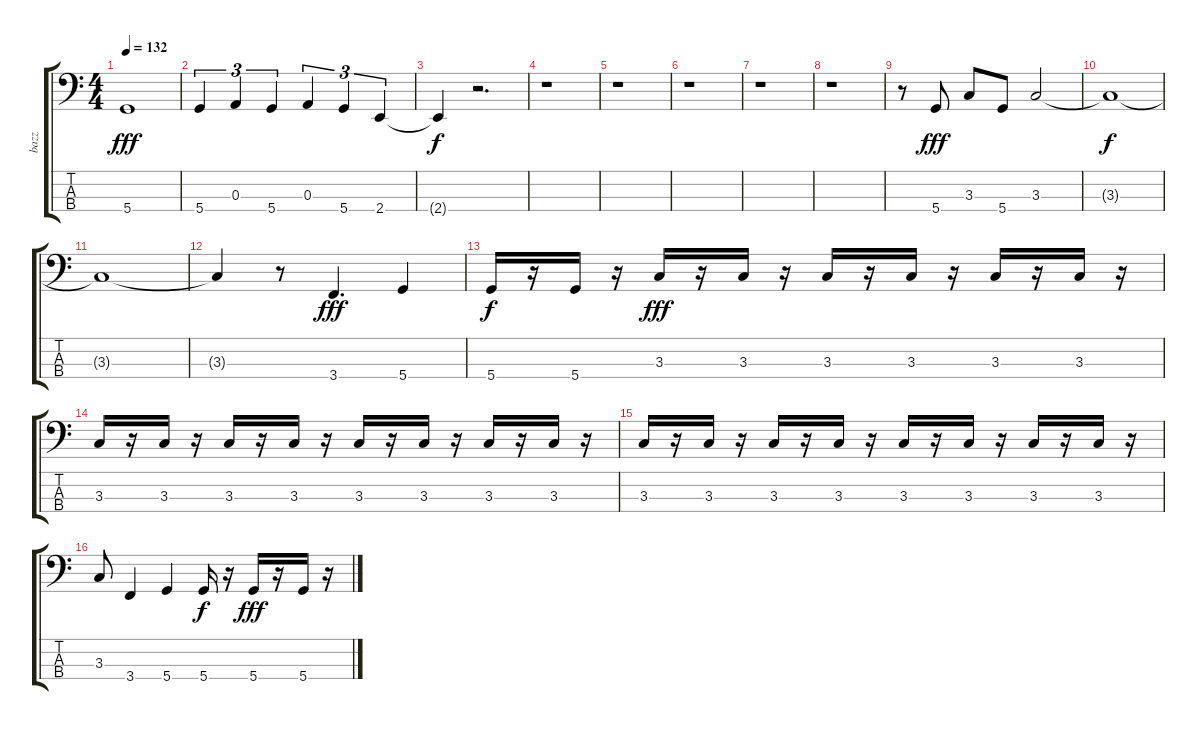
\track ("bazz" "bazz") {instrument electricbassfinger}
\staff {score tabs}
\tuning (G2 D2 A1 D1) {hide}
\ts (4 4)
\tempo 132
\clef f4
\ks c
5.4.1{dy fff} |
5.4.4{tu (3 2)} 0.3.4{tu (3 2)} 5.4.4{tu (3 2)} 0.3.4{tu (3 2)} 5.4.4{tu (3 2)} 2.4.4{tu (3 2)} |
2.4{t}.4{dy f} r.2{d} |
r.1 |
r.1 |
r.1 |
r.1 |
r.1 |
r.8 5.4.8{dy fff} 3.3.8 5.4.8 3.3.2 |
3.3{t}.1{dy f} |
3.3{t}.1 |
3.3{t}.4 r.8 3.4.4{d dy fff} 5.4.4 |
5.4.16{dy f} r.16 5.4.16 r.16 3.3.16{dy fff} r.16 3.3.16 r.16 3.3.16 r.16 3.3.16 r.16 3.3.16 r.16 3.3.16 r.16 |
3.3.16 r.16 3.3.16 r.16 3.3.16 r.16 3.3.16 r.16 3.3.16 r.16 3.3.16 r.16 3.3.16 r.16 3.3.16 r.16 |
3.3.16 r.16 3.3.16 r.16 3.3.16 r.16 3.3.16 r.16 3.3.16 r.16 3.3.16 r.16 3.3.16 r.16 3.3.16 r.16 |
3.3.8 3.4.4 5.4.4 5.4.16{dy f} r.16 5.4.16{dy fff} r.16 5.4.16 r.16
